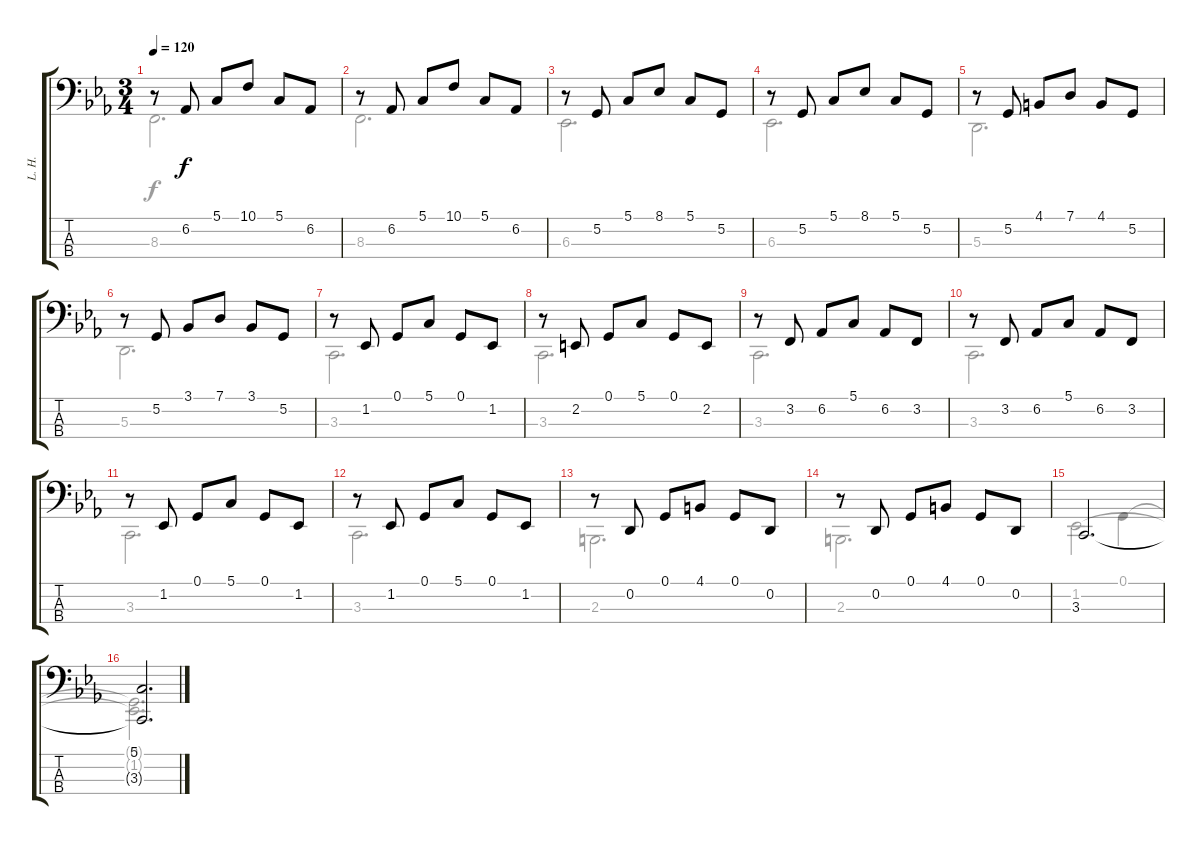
\track ("L. H." "L. H.") {instrument brightacousticpiano}
\staff {score tabs}
\tuning (G2 D2 A1 E1) {hide}
\voice
\ts (3 4)
\tempo 120
\clef f4
\ks eb
r.8{dy f} 6.2.8 5.1.8 10.1.8 5.1.8 6.2.8 |
r.8 6.2.8 5.1.8 10.1.8 5.1.8 6.2.8 |
r.8 5.2.8 5.1.8 8.1.8 5.1.8 5.2.8 |
r.8 5.2.8 5.1.8 8.1.8 5.1.8 5.2.8 |
r.8 5.2.8 4.1.8 7.1.8 4.1.8 5.2.8 |
r.8 5.2.8 3.1.8 7.1.8 3.1.8 5.2.8 |
r.8 1.2.8 0.1.8 5.1.8 0.1.8 1.2.8 |
r.8 2.2.8 0.1.8 5.1.8 0.1.8 2.2.8 |
r.8 3.2.8 6.2.8 5.1.8 6.2.8 3.2.8 |
r.8 3.2.8 6.2.8 5.1.8 6.2.8 3.2.8 |
r.8 1.2.8 0.1.8 5.1.8 0.1.8 1.2.8 |
r.8 1.2.8 0.1.8 5.1.8 0.1.8 1.2.8 |
r.8 0.2.8 0.1.8 4.1.8 0.1.8 0.2.8 |
r.8 0.2.8 0.1.8 4.1.8 0.1.8 0.2.8 |
3.3.2{d} |
(5.1 3.3{t}).2{d}
\voice
\clef f4
\ottava regular
\simile none
\ks eb
8.3.2{d dy f} |
8.3.2{d} |
6.3.2{d} |
6.3.2{d} |
5.3.2{d} |
5.3.2{d} |
3.3.2{d} |
3.3.2{d} |
3.3.2{d} |
3.3.2{d} |
3.3.2{d} |
3.3.2{d} |
2.3.2{d} |
2.3.2{d} |
1.2.2 0.1.4 |
(0.1{t} 1.2{t}).2{d}
